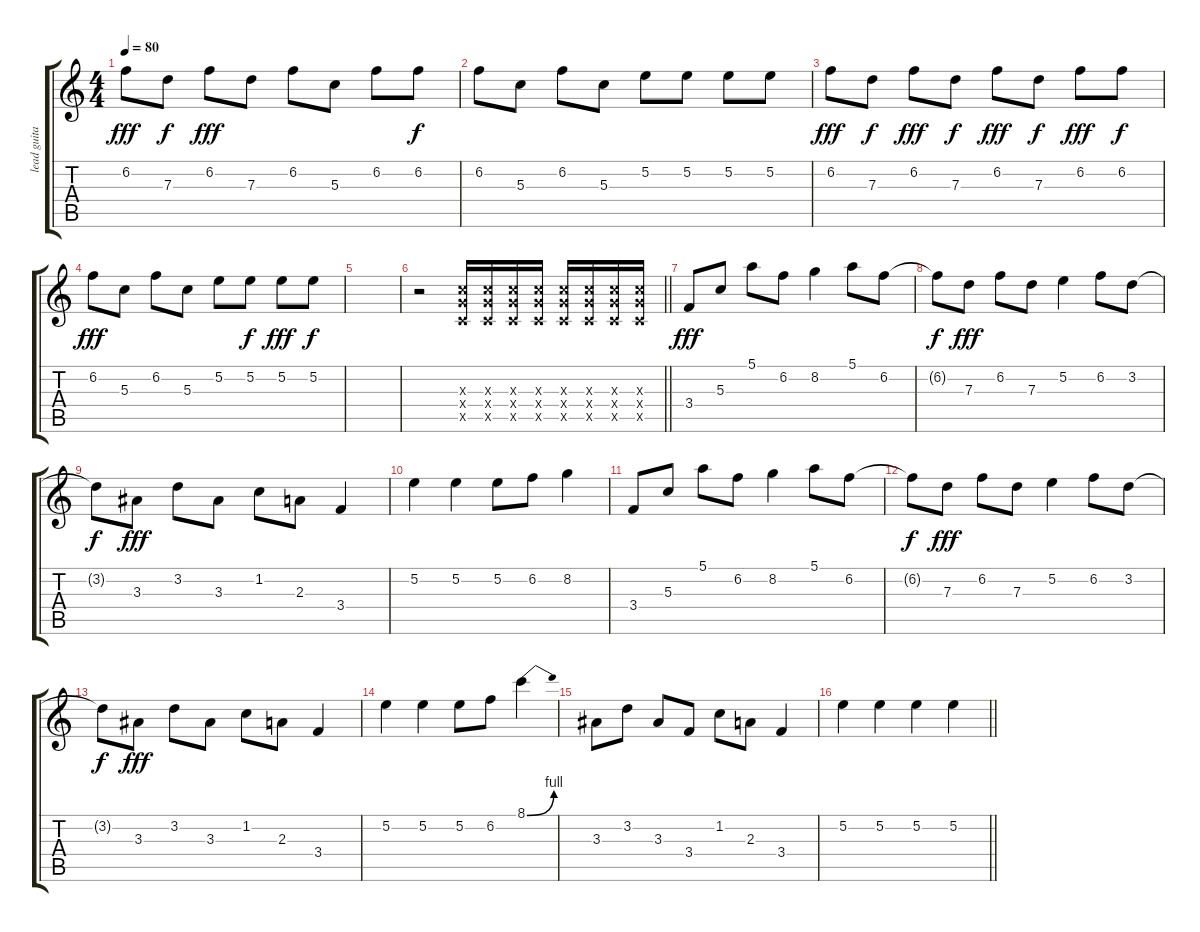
\track ("lead guitar" "lead guita") {instrument overdrivenguitar}
\staff {score tabs}
\tuning (E4 B3 G3 D3 A2 E2) {hide}
\ts (4 4)
\tempo 80
\clef g2
\ks c
6.2.8{dy fff} 7.3.8{dy f} 6.2.8{dy fff} 7.3.8 6.2.8 5.3.8 6.2.8 6.2.8{dy f} |
6.2.8 5.3.8 6.2.8 5.3.8 5.2.8 5.2.8 5.2.8 5.2.8 |
6.2.8{dy fff} 7.3.8{dy f} 6.2.8{dy fff} 7.3.8{dy f} 6.2.8{dy fff} 7.3.8{dy f} 6.2.8{dy fff} 6.2.8{dy f} |
6.2.8{dy fff} 5.3.8 6.2.8 5.3.8 5.2.8 5.2.8{dy f} 5.2.8{dy fff} 5.2.8{dy f} |
|
\barLineRight lightlight
r.2 (5.3{x} 5.4{x} 3.5{x}).16 (5.3{x} 5.4{x} 3.5{x}).16 (5.3{x} 5.4{x} 3.5{x}).16 (5.3{x} 5.4{x} 3.5{x}).16 (5.3{x} 5.4{x} 3.5{x}).16 (5.3{x} 5.4{x} 3.5{x}).16 (5.3{x} 5.4{x} 3.5{x}).16 (5.3{x} 5.4{x} 3.5{x}).16 |
\section ("" "")
3.4.8{dy fff} 5.3.8 5.1.8 6.2.8 8.2.4 5.1.8 6.2.8 |
6.2{t}.8{dy f} 7.3.8{dy fff} 6.2.8 7.3.8 5.2.4 6.2.8 3.2.8 |
3.2{t}.8{dy f} 3.3.8{dy fff} 3.2.8 3.3.8 1.2.8 2.3.8 3.4.4 |
5.2.4 5.2.4 5.2.8 6.2.8 8.2.4 |
3.4.8 5.3.8 5.1.8 6.2.8 8.2.4 5.1.8 6.2.8 |
6.2{t}.8{dy f} 7.3.8{dy fff} 6.2.8 7.3.8 5.2.4 6.2.8 3.2.8 |
3.2{t}.8{dy f} 3.3.8{dy fff} 3.2.8 3.3.8 1.2.8 2.3.8 3.4.4 |
5.2.4 5.2.4 5.2.8 6.2.8 8.1{be (bend 0 0 60 4)}.4 |
3.3.8 3.2.8 3.3.8 3.4.8 1.2.8 2.3.8 3.4.4 |
\barLineRight lightlight
5.2.4 5.2.4 5.2.4 5.2.4
